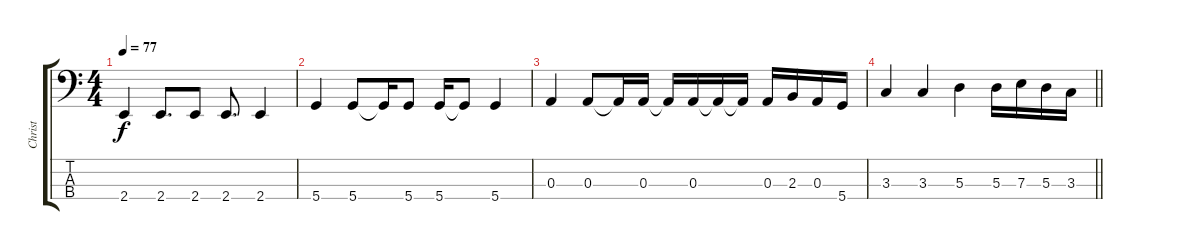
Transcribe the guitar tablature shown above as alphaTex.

\track ("Christ" "Christ") {instrument electricbassfinger}
\staff {score tabs}
\tuning (G2 D2 A1 D1) {hide}
\ts (4 4)
\tempo 77
\clef f4
\ks c
2.4.4{dy f} 2.4.8{d} 2.4.8 2.4.8{d} 2.4.4 |
5.4.4 5.4.8 5.4{t}.16 5.4.8 5.4.16 5.4{t}.8 5.4.4 |
0.3.4 0.3.8 0.3{t}.16 0.3.16 0.3{t}.16 0.3.16 0.3{t}.16 0.3{t}.16 0.3.16 2.3.16 0.3.16 5.4.16 |
\barLineRight lightlight
3.3.4 3.3.4 5.3.4 5.3.16 7.3.16 5.3.16 3.3.16
